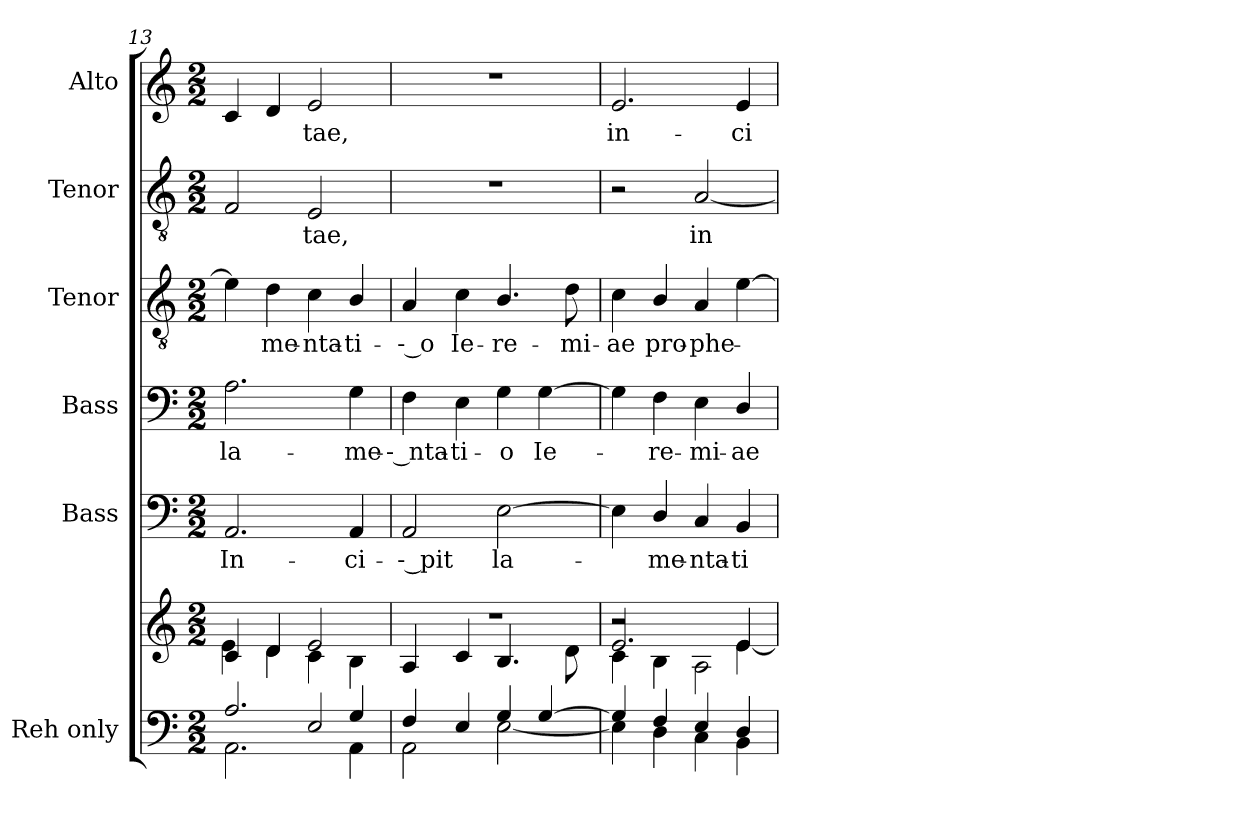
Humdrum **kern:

**kern	**kern	**kern	**text	**kern	**text	**kern	**text	**kern	**text	**kern	**text
*part6	*part6	*part5	*part5	*part4	*part4	*part3	*part3	*part2	*part2	*part1	*part1
*staff7	*staff6	*staff5	*staff5	*staff4	*staff4	*staff3	*staff3	*staff2	*staff2	*staff1	*staff1
*I"Reh only	*	*I"Bass	*	*I"Bass	*	*I"Tenor	*	*I"Tenor	*	*I"Alto	*
*	*	*I'B.	*	*I'B.	*	*I'T.	*	*I'T.	*	*I'A.	*
*clefF4	*clefG2	*clefF4	*	*clefF4	*	*clefGv2	*	*clefGv2	*	*clefG2	*
*	*	*	*	*	*	*ITrd7c12	*	*ITrd7c12	*	*	*
*k[]	*k[]	*k[]	*	*k[]	*	*k[]	*	*k[]	*	*k[]	*
*C:	*C:	*C:	*	*C:	*	*C:	*	*C:	*	*C:	*
*M2/2	*M2/2	*M2/2	*	*M2/2	*	*M2/2	*	*M2/2	*	*M2/2	*
=13	=13	=13	=13	=13	=13	=13	=13	=13	=13	=13	=13
*^	*^	*	*	*	*	*	*	*	*	*	*
*	*^	*	*^	*	*	*	*	*	*	*	*	*	*
!	!	!	!	!	!	!	!LO:LY:b:color=#000000	!	!	!	!	!	!	!	!
!	!	!	!	!	!	!	!	!	!LO:LY:b:color=#000000	!	!	!	!	!	!
2ryy	2.Ai/	2.AAi\	4ci/	4ei\	2ryy	2.AAi/	In-	2.Ai\	la-	4Ei\]	.	2FFi/	.	4ci/	.
!	!	!	!	!	!	!	!	!	!	!	!LO:LY:b:color=#000000	!	!	!	!
.	.	.	4di/	4di\	.	.	.	.	.	4Di\	-me-	.	.	4di/	.
!	!	!	!	!	!	!	!	!	!	!	!LO:LY:b:color=#000000	!	!	!	!
!	!	!	!	!	!	!	!	!	!	!	!	!	!LO:LY:b:color=#000000	!	!
!	!	!	!	!	!	!	!	!	!	!	!	!	!	!	!LO:LY:b:color=#000000
2Ei/	.	.	2ei/	4ci\	2ryy	.	.	.	.	4Ci\	-nta-	2EEi/	-tae,	2ei/	-tae,
!	!	!	!	!	!	!	!LO:LY:b:color=#000000	!	!	!	!	!	!	!	!
!	!	!	!	!	!	!	!	!	!LO:LY:b:color=#000000	!	!	!	!	!	!
!	!	!	!	!	!	!	!	!	!	!	!LO:LY:b:color=#000000	!	!	!	!
.	4Gi/	4AAi\	.	4Bi\	.	4AAi/	-ci-	4Gi\	-me-	4BBi/	-ti-	.	.	.	.
*	*v	*v	*	*	*	*	*	*	*	*	*	*	*	*	*
*	*	*	*v	*v	*	*	*	*	*	*	*	*	*	*
!!LO:PB:g=z
=14	=14	=14	=14	=14	=14	=14	=14	=14	=14	=14	=14	=14	=14
*	*^	*	*	*	*	*	*	*	*	*	*	*	*
!	!	!	!	!	!	!LO:LY:b:color=#000000	!	!	!	!	!	!	!	!
*	*v	*v	*	*	*	*	*	*	*	*	*	*	*	*
*	*^	*	*	*	*	*	*	*	*	*	*	*	*
!	!	!	!	!	!	!	!	!LO:LY:b:color=#000000	!	!	!	!	!	!
*	*v	*v	*	*	*	*	*	*	*	*	*	*	*	*
*	*^	*	*	*	*	*	*	*	*	*	*	*	*
!	!	!	!	!	!	!	!	!	!	!LO:LY:b:color=#000000	!	!	!	!
*	*v	*v	*	*	*	*	*	*	*	*	*	*	*	*
4Fi/	2AAi\	1r	4Ai/	2AAi/	-- pit	4Fi\	-- nta-	4AAi/	-- o	1r	.	1r	.
!	!	!	!	!	!	!	!LO:LY:b:color=#000000	!	!	!	!	!	!
!	!	!	!	!	!	!	!	!	!LO:LY:b:color=#000000	!	!	!	!
4Ei/	.	.	4ci/	.	.	4Ei\	-ti-	4Ci\	Ie-	.	.	.	.
!	!	!	!	!	!LO:LY:b:color=#000000	!	!	!	!	!	!	!	!
!	!	!	!	!	!	!	!LO:LY:b:color=#000000	!	!	!	!	!	!
!	!	!	!	!	!	!	!	!	!LO:LY:b:color=#000000	!	!	!	!
4Gi/	[2Ei\	.	4.Bi/	[2Ei\	la-	4Gi\	-o	4.BBi/	-re-	.	.	.	.
!	!	!	!	!	!	!	!LO:LY:b:color=#000000	!	!	!	!	!	!
[4Gi/	.	.	.	.	.	[4Gi\	Ie-	.	.	.	.	.	.
!	!	!	!	!	!	!	!	!	!LO:LY:b:color=#000000	!	!	!	!
.	.	.	8di\	.	.	.	.	8Di\	-mi-	.	.	.	.
=15	=15	=15	=15	=15	=15	=15	=15	=15	=15	=15	=15	=15	=15
*	*	*	*^	*	*	*	*	*	*	*	*	*	*
!	!	!	!	!	!	!	!	!	!	!LO:LY:b:color=#000000	!	!	!	!
!	!	!	!	!	!	!	!	!	!	!	!	!	!	!LO:LY:b:color=#000000
4Gi/]	4Ei\]	2.ei/	4ci\	2r	4Ei\]	.	4Gi\]	.	4Ci\	-ae	2r	.	2.ei/	in-
!	!	!	!	!	!	!LO:LY:b:color=#000000	!	!	!	!	!	!	!	!
!	!	!	!	!	!	!	!	!LO:LY:b:color=#000000	!	!	!	!	!	!
!	!	!	!	!	!	!	!	!	!	!LO:LY:b:color=#000000	!	!	!	!
4Fi/	4Di\	.	4Bi\	.	4Di/	-me-	4Fi\	-re-	4BBi/	pro-	.	.	.	.
!	!	!	!	!	!	!LO:LY:b:color=#000000	!	!	!	!	!	!	!	!
!	!	!	!	!	!	!	!	!LO:LY:b:color=#000000	!	!	!	!	!	!
!	!	!	!	!	!	!	!	!	!	!LO:LY:b:color=#000000	!	!	!	!
!	!	!	!	!	!	!	!	!	!	!	!	!LO:LY:b:color=#000000	!	!
4Ei/	4Ci\	.	4ryy	2Ai\	4Ci/	-nta-	4Ei\	-mi-	4AAi/	-phe-	[2AAi/	in-	.	.
!	!	!	!	!	!	!LO:LY:b:color=#000000	!	!	!	!	!	!	!	!
!	!	!	!	!	!	!	!	!LO:LY:b:color=#000000	!	!	!	!	!	!
!	!	!	!	!	!	!	!	!	!	!	!	!	!	!LO:LY:b:color=#000000
4Di/	4BBi\	4ei/	[4ei\	.	4BBi/	-ti-	4Di/	-ae	[4Ei\	.	.	.	4ei/	-ci-
*v	*v	*	*	*	*	*	*	*	*	*	*	*	*	*
*	*v	*v	*v	*	*	*	*	*	*	*	*	*	*
=	=	=	=	=	=	=	=	=	=	=	=
*-	*-	*-	*-	*-	*-	*-	*-	*-	*-	*-	*-
